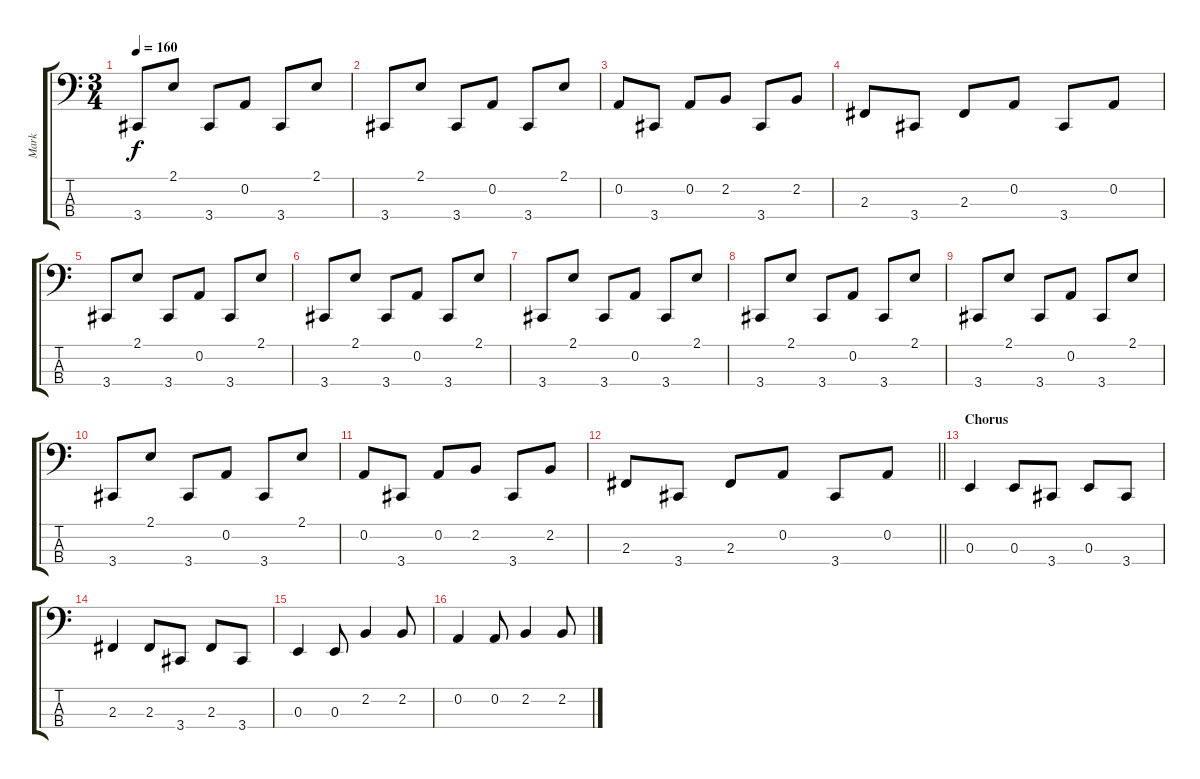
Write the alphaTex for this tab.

\track ("Mark" "Mark") {instrument electricbasspick}
\staff {score tabs}
\tuning (D2 A1 E1 Bb0) {hide}
\ts (3 4)
\tempo 160
\clef f4
\ks c
3.4.8{dy f} 2.1.8 3.4.8 0.2.8 3.4.8 2.1.8 |
3.4.8 2.1.8 3.4.8 0.2.8 3.4.8 2.1.8 |
0.2.8 3.4.8 0.2.8 2.2.8 3.4.8 2.2.8 |
2.3.8 3.4.8 2.3.8 0.2.8 3.4.8 0.2.8 |
3.4.8 2.1.8 3.4.8 0.2.8 3.4.8 2.1.8 |
3.4.8 2.1.8 3.4.8 0.2.8 3.4.8 2.1.8 |
3.4.8 2.1.8 3.4.8 0.2.8 3.4.8 2.1.8 |
3.4.8 2.1.8 3.4.8 0.2.8 3.4.8 2.1.8 |
3.4.8 2.1.8 3.4.8 0.2.8 3.4.8 2.1.8 |
3.4.8 2.1.8 3.4.8 0.2.8 3.4.8 2.1.8 |
0.2.8 3.4.8 0.2.8 2.2.8 3.4.8 2.2.8 |
\barLineRight lightlight
2.3.8 3.4.8 2.3.8 0.2.8 3.4.8 0.2.8 |
\section ("" "Chorus")
0.3.4 0.3.8 3.4.8 0.3.8 3.4.8 |
2.3.4 2.3.8 3.4.8 2.3.8 3.4.8 |
0.3.4 0.3.8 2.2.4 2.2.8 |
0.2.4 0.2.8 2.2.4 2.2.8
